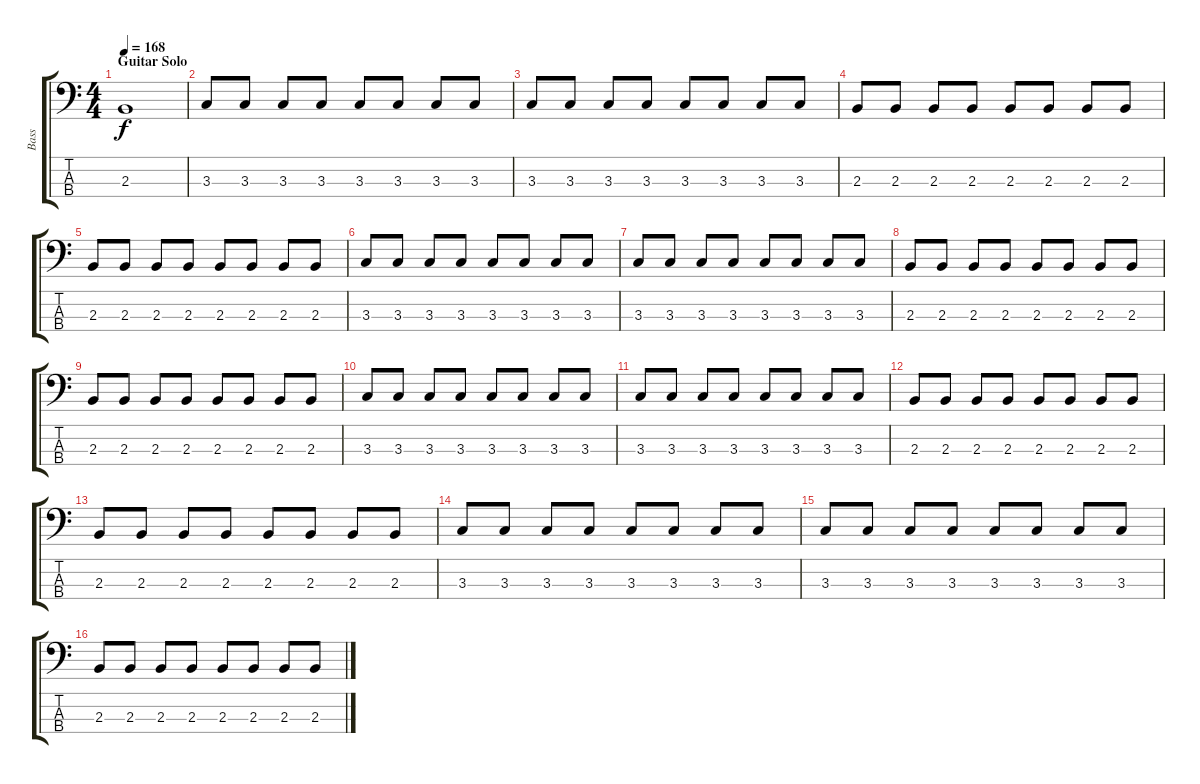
\track ("Bass" "Bass") {instrument electricbassfinger}
\staff {score tabs}
\tuning (G2 D2 A1 E1) {hide}
\ts (4 4)
\section ("" "Guitar Solo")
\tempo 168
\clef f4
\ks c
2.3{t}.1{dy f} |
3.3.8 3.3.8 3.3.8 3.3.8 3.3.8 3.3.8 3.3.8 3.3.8 |
3.3.8 3.3.8 3.3.8 3.3.8 3.3.8 3.3.8 3.3.8 3.3.8 |
2.3.8 2.3.8 2.3.8 2.3.8 2.3.8 2.3.8 2.3.8 2.3.8 |
2.3.8 2.3.8 2.3.8 2.3.8 2.3.8 2.3.8 2.3.8 2.3.8 |
3.3.8 3.3.8 3.3.8 3.3.8 3.3.8 3.3.8 3.3.8 3.3.8 |
3.3.8 3.3.8 3.3.8 3.3.8 3.3.8 3.3.8 3.3.8 3.3.8 |
2.3.8 2.3.8 2.3.8 2.3.8 2.3.8 2.3.8 2.3.8 2.3.8 |
2.3.8 2.3.8 2.3.8 2.3.8 2.3.8 2.3.8 2.3.8 2.3.8 |
3.3.8 3.3.8 3.3.8 3.3.8 3.3.8 3.3.8 3.3.8 3.3.8 |
3.3.8 3.3.8 3.3.8 3.3.8 3.3.8 3.3.8 3.3.8 3.3.8 |
2.3.8 2.3.8 2.3.8 2.3.8 2.3.8 2.3.8 2.3.8 2.3.8 |
2.3.8 2.3.8 2.3.8 2.3.8 2.3.8 2.3.8 2.3.8 2.3.8 |
3.3.8 3.3.8 3.3.8 3.3.8 3.3.8 3.3.8 3.3.8 3.3.8 |
3.3.8 3.3.8 3.3.8 3.3.8 3.3.8 3.3.8 3.3.8 3.3.8 |
2.3.8 2.3.8 2.3.8 2.3.8 2.3.8 2.3.8 2.3.8 2.3.8
